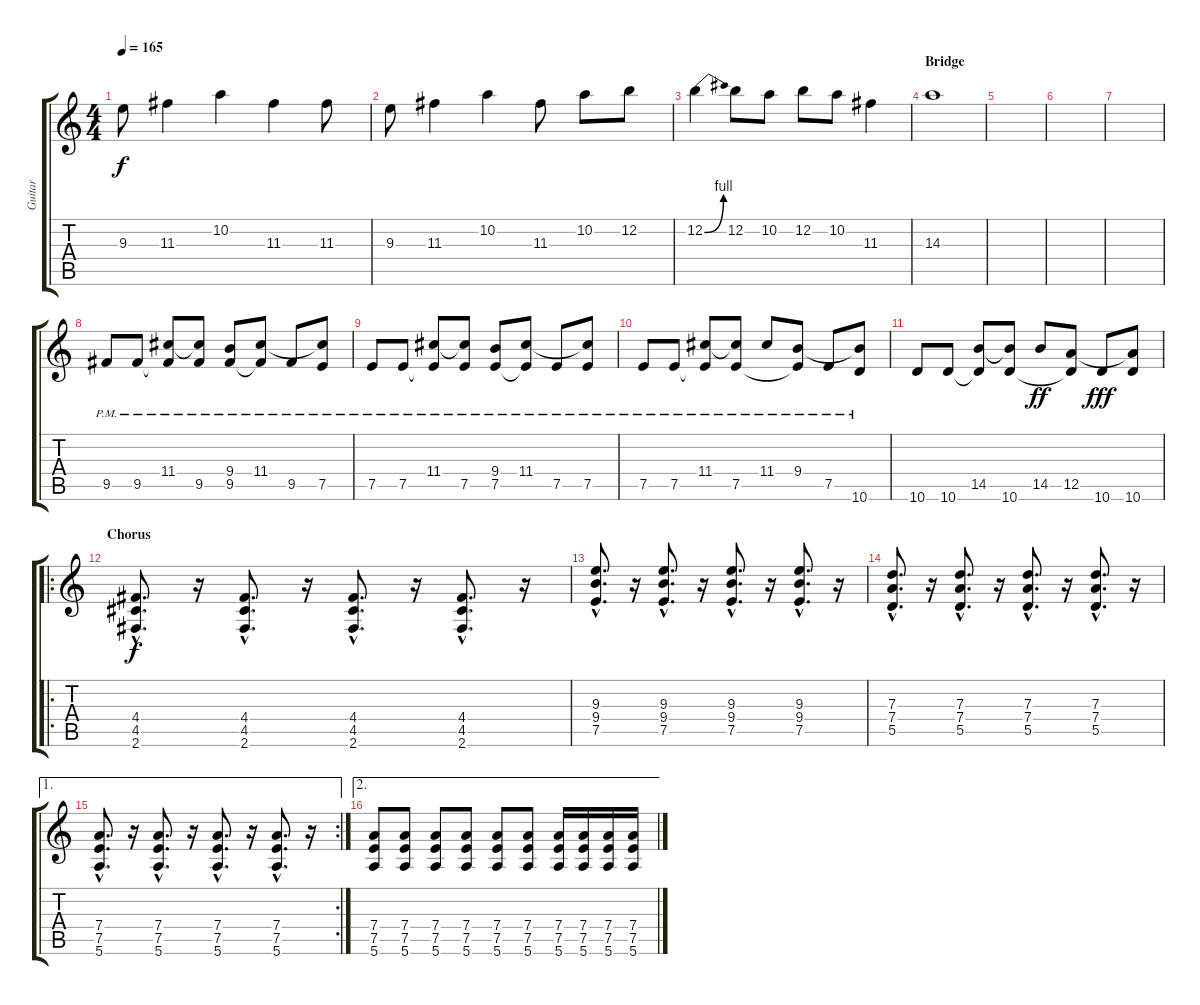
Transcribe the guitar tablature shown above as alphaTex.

\track ("Guitar" "Guitar") {instrument electricguitarclean}
\staff {score tabs}
\tuning (E4 B3 G3 D3 A2 E2) {hide}
\ts (4 4)
\tempo 165
\clef g2
\ks c
9.3.8{dy f} 11.3.4 10.2.4 11.3.4 11.3.8 |
9.3.8 11.3.4 10.2.4 11.3.8 10.2.8 12.2.8 |
12.2{be (bend 0 0 60 4)}.4 12.2.8 10.2.8 12.2.8 10.2.8 11.3.4 |
\section ("" "Bridge")
14.3.1 |
|
|
|
9.5{pm}.8 9.5{pm}.8 (11.4{pm} 9.5{t}).8 (11.4{t} 9.5{pm}).8 (9.4{pm} 9.5{pm}).8 (11.4{pm} 9.5{t}).8 9.5{pm}.8 (11.4{t} 7.5{pm}).8 |
7.5{pm}.8 7.5{pm}.8 (11.4{pm} 7.5{t}).8 (11.4{t} 7.5{pm}).8 (9.4{pm} 7.5{pm}).8 (11.4{pm} 7.5{t}).8 7.5{pm}.8 (11.4{t} 7.5{pm}).8 |
7.5{pm}.8 7.5{pm}.8 (11.4{pm} 7.5{t}).8 (11.4{t} 7.5{pm}).8 11.4{pm}.8 (9.4{pm} 7.5{t}).8 7.5{pm}.8 (9.4{t} 10.6{pm}).8 |
10.6.8 10.6.8 (14.5 10.6{t}).8 (14.5{t} 10.6).8 14.5.8{dy ff} (12.5 10.6{t}).8 10.6.8{dy fff} (12.5{t} 10.6).8 |
\ro
\section ("" "Chorus")
(4.4{hac} 4.5{hac} 2.6{hac}).8{d dy f} r.16 (4.4{hac} 4.5{hac} 2.6{hac}).8{d} r.16 (4.4{hac} 4.5{hac} 2.6{hac}).8{d} r.16 (4.4{hac} 4.5{hac} 2.6{hac}).8{d} r.16 |
(9.3{hac} 9.4{hac} 7.5{hac}).8{d} r.16 (9.3{hac} 9.4{hac} 7.5{hac}).8{d} r.16 (9.3{hac} 9.4{hac} 7.5{hac}).8{d} r.16 (9.3{hac} 9.4{hac} 7.5{hac}).8{d} r.16 |
(7.3{hac} 7.4{hac} 5.5{hac}).8{d} r.16 (7.3{hac} 7.4{hac} 5.5{hac}).8{d} r.16 (7.3{hac} 7.4{hac} 5.5{hac}).8{d} r.16 (7.3{hac} 7.4{hac} 5.5{hac}).8{d} r.16 |
\ae 1
\rc 2
(7.4{hac} 7.5{hac} 5.6{hac}).8{d} r.16 (7.4{hac} 7.5{hac} 5.6{hac}).8{d} r.16 (7.4{hac} 7.5{hac} 5.6{hac}).8{d} r.16 (7.4{hac} 7.5{hac} 5.6{hac}).8{d} r.16 |
\ae 2
(7.4 7.5 5.6).8 (7.4 7.5 5.6).8 (7.4 7.5 5.6).8 (7.4 7.5 5.6).8 (7.4 7.5 5.6).8 (7.4 7.5 5.6).8 (7.4 7.5 5.6).16 (7.4 7.5 5.6).16 (7.4 7.5 5.6).16 (7.4 7.5 5.6).16
